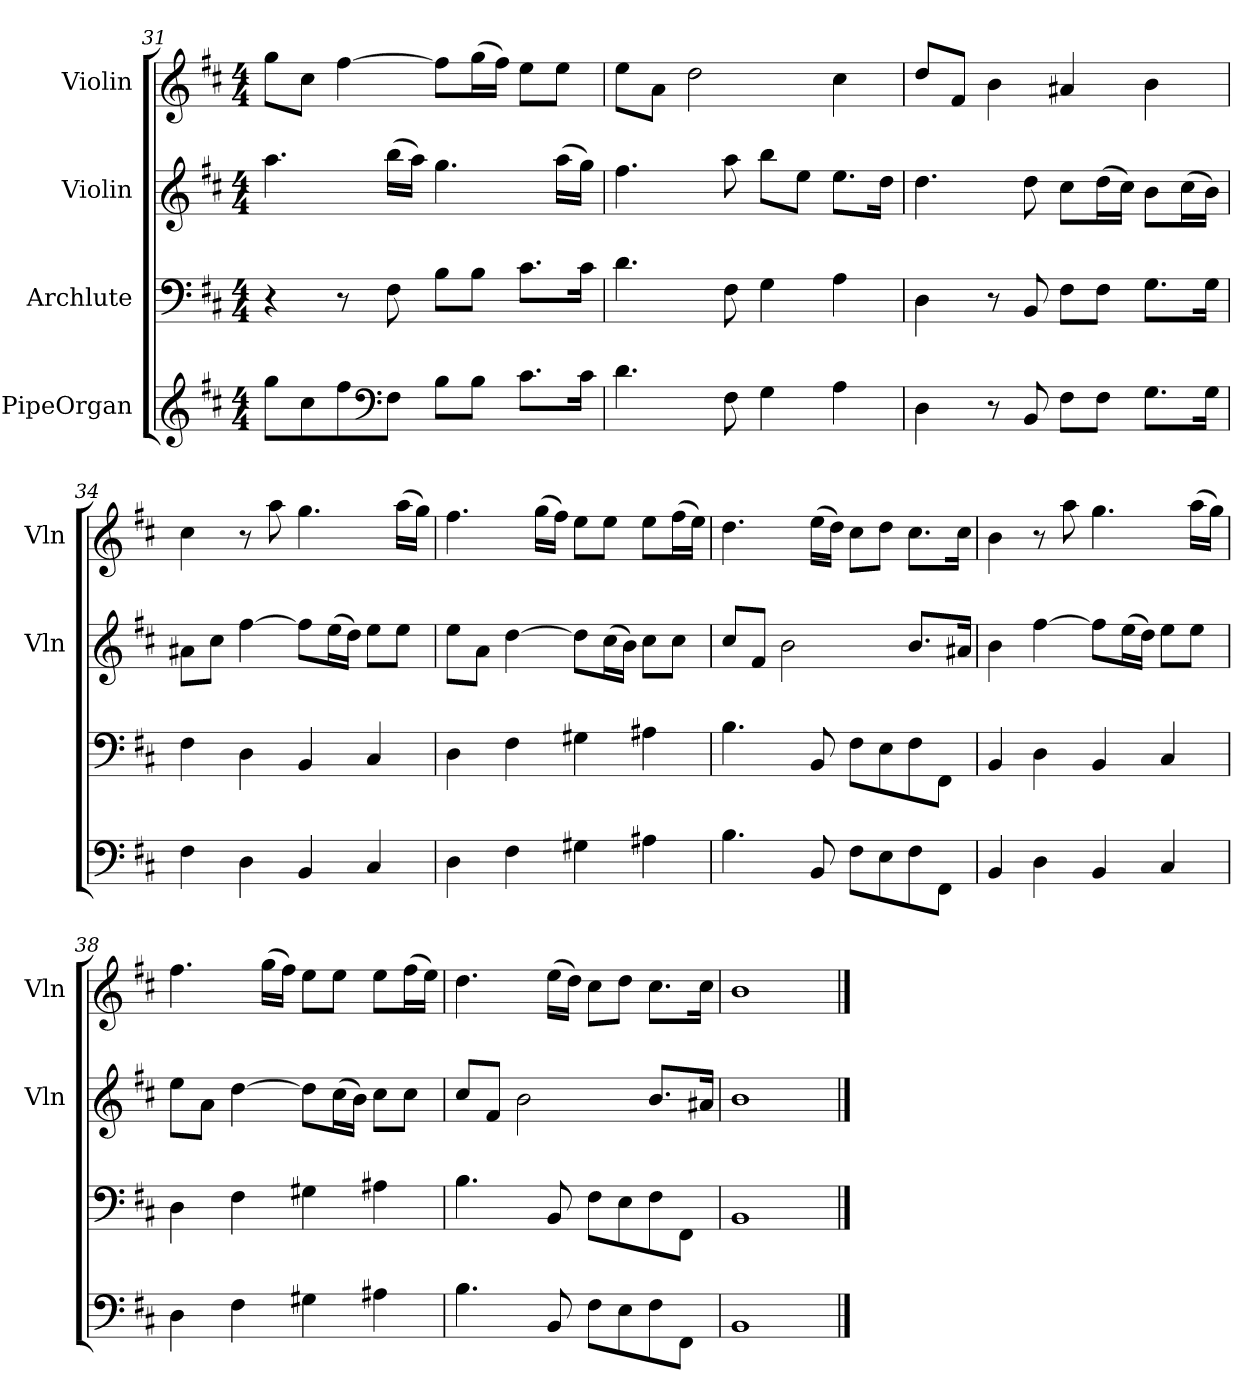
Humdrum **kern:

**kern	**kern	**kern	**kern
*part4	*part3	*part2	*part1
*staff4	*staff3	*staff2	*staff1
*I"PipeOrgan	*I"Archlute	*I"Violin	*I"Violin
*	*	*I'Vln	*I'Vln
*clefG2	*clefF4	*clefG2	*clefG2
*k[f#c#]	*k[f#c#]	*k[f#c#]	*k[f#c#]
*b:	*b:	*b:	*b:
*M4/4	*M4/4	*M4/4	*M4/4
=31	=31	=31	=31
8gg\L	4r	4.aa\	8gg\L
8cc#\	.	.	8cc#\J
8ff#\	8r	.	[4ff#\
*clefF4	*	*	*
8F#\J	8F#\	(16bb\LL	.
.	.	16aa\JJ)	.
8B\L	8B\L	4.gg\	8ff#\L]
8B\J	8B\J	.	(16gg\L
.	.	.	16ff#\JJ)
8.c#\L	8.c#\L	.	8ee\L
.	.	(16aa\LL	8ee\J
16c#\Jk	16c#\Jk	16gg\JJ)	.
=32	=32	=32	=32
4.d\	4.d\	4.ff#\	8ee\L
.	.	.	8a\J
.	.	.	2dd\
8F#\	8F#\	8aa\	.
4G\	4G\	8bb\L	.
.	.	8ee\J	.
4A\	4A\	8.ee\L	4cc#\
.	.	16dd\Jk	.
=33	=33	=33	=33
4D\	4D\	4.dd\	8dd/L
.	.	.	8f#/J
8r	8r	.	4b\
8BB/	8BB/	8dd\	.
8F#\L	8F#\L	8cc#\L	4a#X/
8F#\J	8F#\J	(16dd\L	.
.	.	16cc#\JJ)	.
8.G\L	8.G\L	8b\L	4b\
.	.	(16cc#\L	.
16G\Jk	16G\Jk	16b\JJ)	.
=34	=34	=34	=34
4F#\	4F#\	8a#X\L	4cc#\
.	.	8cc#\J	.
4D\	4D\	[4ff#\	8r
.	.	.	8aa\
4BB/	4BB/	8ff#\L]	4.gg\
.	.	(16ee\L	.
.	.	16dd\JJ)	.
4C#/	4C#/	8ee\L	.
.	.	8ee\J	(16aa\LL
.	.	.	16gg\JJ)
=35	=35	=35	=35
4D\	4D\	8ee\L	4.ff#\
.	.	8a\J	.
4F#\	4F#\	[4dd\	.
.	.	.	(16gg\LL
.	.	.	16ff#\JJ)
4G#X\	4G#X\	8dd\L]	8ee\L
.	.	(16cc#\L	8ee\J
.	.	16b\JJ)	.
4A#X\	4A#X\	8cc#\L	8ee\L
.	.	8cc#\J	(16ff#\L
.	.	.	16ee\JJ)
=36	=36	=36	=36
4.B\	4.B\	8cc#/L	4.dd\
.	.	8f#/J	.
.	.	2b\	.
8BB/	8BB/	.	(16ee\LL
.	.	.	16dd\JJ)
8F#\L	8F#\L	.	8cc#\L
8E\	8E\	.	8dd\J
8F#\	8F#\	8.b/L	8.cc#\L
8FF#\J	8FF#\J	.	.
.	.	16a#X/Jk	16cc#\Jk
=37	=37	=37	=37
4BB/	4BB/	4b\	4b\
4D\	4D\	[4ff#\	8r
.	.	.	8aa\
4BB/	4BB/	8ff#\L]	4.gg\
.	.	(16ee\L	.
.	.	16dd\JJ)	.
4C#/	4C#/	8ee\L	.
.	.	8ee\J	(16aa\LL
.	.	.	16gg\JJ)
=38	=38	=38	=38
4D\	4D\	8ee\L	4.ff#\
.	.	8a\J	.
4F#\	4F#\	[4dd\	.
.	.	.	(16gg\LL
.	.	.	16ff#\JJ)
4G#X\	4G#X\	8dd\L]	8ee\L
.	.	(16cc#\L	8ee\J
.	.	16b\JJ)	.
4A#X\	4A#X\	8cc#\L	8ee\L
.	.	8cc#\J	(16ff#\L
.	.	.	16ee\JJ)
=39	=39	=39	=39
4.B\	4.B\	8cc#/L	4.dd\
.	.	8f#/J	.
.	.	2b\	.
8BB/	8BB/	.	(16ee\LL
.	.	.	16dd\JJ)
8F#\L	8F#\L	.	8cc#\L
8E\	8E\	.	8dd\J
8F#\	8F#\	8.b/L	8.cc#\L
8FF#\J	8FF#\J	.	.
.	.	16a#X/Jk	16cc#\Jk
=40	=40	=40	=40
1BB/	1BB/	1b\	1b\
==	==	==	==
*-	*-	*-	*-
